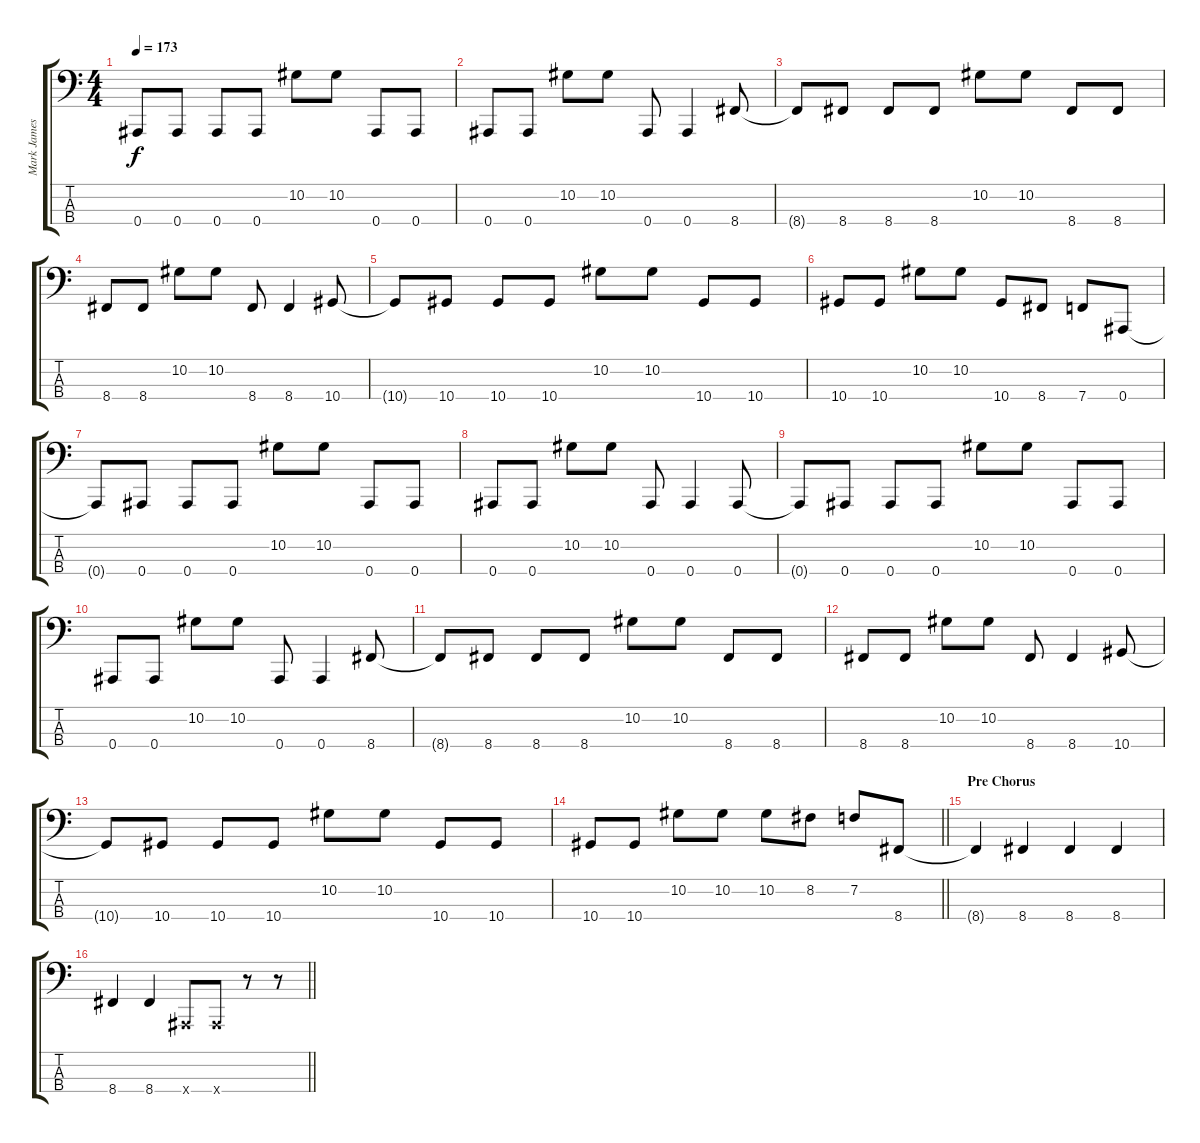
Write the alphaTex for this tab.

\track ("Mark James" "Mark James") {instrument electricbassfinger}
\staff {score tabs}
\tuning (Eb2 Bb1 F1 Bb0) {hide}
\ts (4 4)
\tempo 173
\clef f4
\ks c
0.4{t}.8{dy f} 0.4.8 0.4.8 0.4.8 10.2.8 10.2.8 0.4.8 0.4.8 |
0.4.8 0.4.8 10.2.8 10.2.8 0.4.8 0.4.4 8.4.8 |
8.4{t}.8 8.4.8 8.4.8 8.4.8 10.2.8 10.2.8 8.4.8 8.4.8 |
8.4.8 8.4.8 10.2.8 10.2.8 8.4.8 8.4.4 10.4.8 |
10.4{t}.8 10.4.8 10.4.8 10.4.8 10.2.8 10.2.8 10.4.8 10.4.8 |
10.4.8 10.4.8 10.2.8 10.2.8 10.4.8 8.4.8 7.4.8 0.4.8 |
0.4{t}.8 0.4.8 0.4.8 0.4.8 10.2.8 10.2.8 0.4.8 0.4.8 |
0.4.8 0.4.8 10.2.8 10.2.8 0.4.8 0.4.4 0.4.8 |
0.4{t}.8 0.4.8 0.4.8 0.4.8 10.2.8 10.2.8 0.4.8 0.4.8 |
0.4.8 0.4.8 10.2.8 10.2.8 0.4.8 0.4.4 8.4.8 |
8.4{t}.8 8.4.8 8.4.8 8.4.8 10.2.8 10.2.8 8.4.8 8.4.8 |
8.4.8 8.4.8 10.2.8 10.2.8 8.4.8 8.4.4 10.4.8 |
10.4{t}.8 10.4.8 10.4.8 10.4.8 10.2.8 10.2.8 10.4.8 10.4.8 |
\barLineRight lightlight
10.4.8 10.4.8 10.2.8 10.2.8 10.2.8 8.2.8 7.2.8 8.4.8 |
\section ("" "Pre Chorus")
8.4{t}.4 8.4.4 8.4.4 8.4.4 |
\barLineRight lightlight
8.4.4 8.4.4 0.4{x}.8 0.4{x}.8 r.8 r.8
